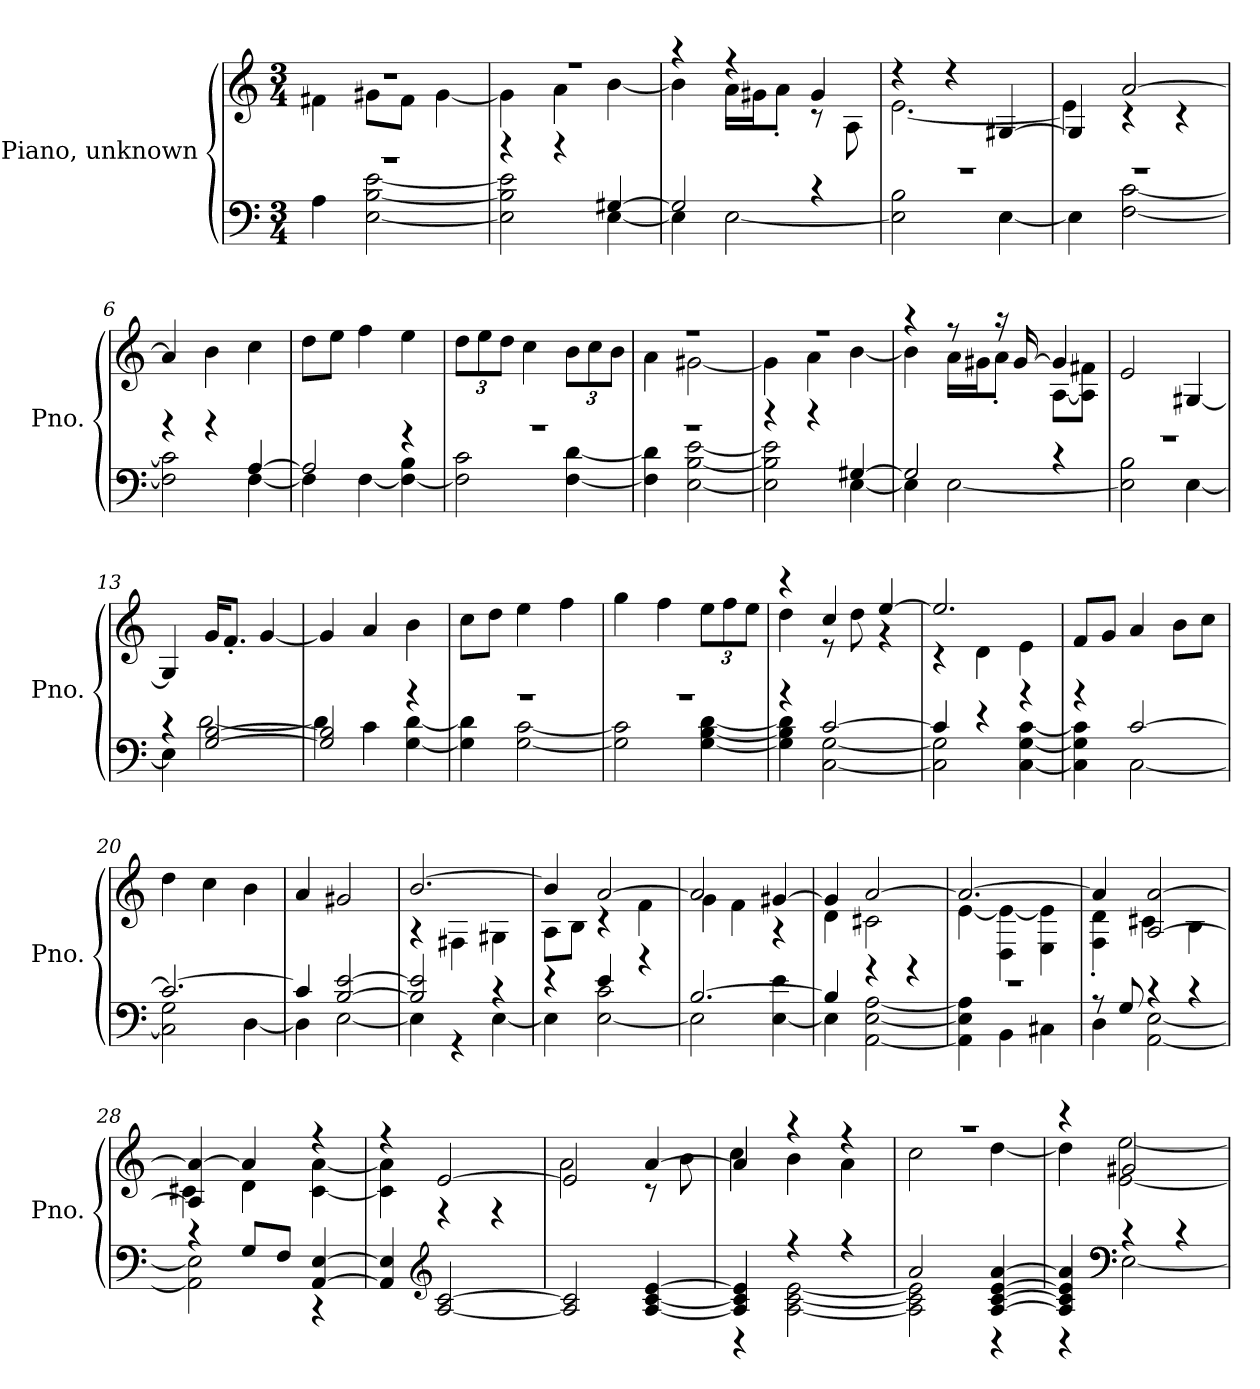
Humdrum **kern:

**kern	**kern
*part1	*part1
*staff2	*staff1
*I"Piano, unknown	*
*I'Pno.	*
*clefF4	*clefG2
*k[]	*k[]
*M3/4	*M3/4
*MM155	*MM155
=1	=1
*^	*^
2.r	4A\	2.r	4f#X\
.	[2E\ [2B\ [2e\	.	8g#X\L
.	.	.	8f#\J
.	.	.	[4g#\
=2	=2	=2	=2
4r	2E\] 2B\] 2e\]	2.r	4g#\]
4r	.	.	4a\
[4G#X/	[4E\	.	[4b\
=3	=3	=3	=3
2G#/]	4E\]	4r	4b\]
.	[2E\	4r	16a\LL
.	.	.	16g#X\J
.	.	.	8a'\J
4r	.	4g#/	8r
.	.	.	8A\
=4	=4	=4	=4
2.r	2E\] 2B\	4r	[2.e\
.	.	4r	.
.	[4E\	[4G#X/	.
=5	=5	=5	=5
2.r	4E\]	4G#/]	4e\]
.	[2F\ [2c\	[2a/	4r
.	.	.	4r
*	*	*v	*v
=6	=6	=6
4r	2F\] 2c\]	4a/]
4r	.	4b\
[4A/	[4F\	4cc\
=7	=7	=7
2A/]	4F\]	8dd\L
.	.	8ee\J
.	[4F\	4ff\
4r	4F\_ 4B\	4ee\
!!LO:LB:g=z
=8	=8	=8
*	*	*Xbrackettup
2.r	2F\] 2c\	12dd\L
.	.	12ee\
.	.	12dd\J
.	.	4cc\
.	[4F\ [4d\	12b\L
.	.	12cc\
.	.	12b\J
=9	=9	=9
*	*	*^
2.r	4F\] 4d\]	2.r	4a\
.	[2E\ [2B\ [2e\	.	[2g#X\
=10	=10	=10	=10
4r	2E\] 2B\] 2e\]	2.r	4g#\]
4r	.	.	4a\
[4G#X/	[4E\	.	[4b\
=11	=11	=11	=11
2G#/]	4E\]	4r	4b\]
.	[2E\	8r	16a\LL
.	.	.	16g#X\J
.	.	16r	8a'\J
.	.	[16g#/	.
4r	.	4g#/]	[8A\L
.	.	.	8A\] 8f#X\J
*	*	*v	*v
=12	=12	=12
2.r	2E\] 2B\	2e/
.	[4E\	[4G#X/
=13	=13	=13
4r	4E\]	4G#/]
[2G/ [2B/	[2d\	16g/KL
.	.	8.f'/J
.	.	[4g/
=14	=14	=14
2G/] 2B/]	4d\]	4g/]
.	4c\	4a/
4r	[4G\ [4d\	4b\
!!LO:LB:g=z
=15	=15	=15
2.r	4G\] 4d\]	8cc\L
.	.	8dd\J
.	[2G\ [2c\	4ee\
.	.	4ff\
=16	=16	=16
2.r	2G\] 2c\]	4gg\
.	.	4ff\
.	[4G\ [4B\ [4d\	12ee\L
.	.	12ff\
.	.	12ee\J
=17	=17	=17
*	*	*^
4r	4G\] 4B\] 4d\]	4r	4dd\
[2c/	[2C\ [2G\	4cc/	8r
.	.	.	8dd\
.	.	[4ee/	4r
=18	=18	=18	=18
4c/]	2C\] 2G\]	2.ee/]	4r
4r	.	.	4d\
4r	[4C\ [4G\ [4c\	.	4e\
*	*	*v	*v
=19	=19	=19
4r	4C\] 4G\] 4c\]	8f/L
.	.	8g/J
[2c/	[2C\	4a/
.	.	8b\L
.	.	8cc\J
=20	=20	=20
2.c/_	2C\] 2G\	4dd\
.	.	4cc\
.	[4D\	4b\
=21	=21	=21
4c/]	4D\]	4a/
[2B/ [2e/	[2E\	2g#X/
=22	=22	=22
*	*	*^
2B/] 2e/]	4E\]	[2.b/	4r
.	4r	.	4F#X\
4r	[4E\	.	4G#X\
!!LO:LB:g=z	!!
=23	=23	=23	=23
4r	4E\]	4b/]	8A\L
.	.	.	8B\J
4e/	[2E\ 2c\	[2a/	4r
4r	.	.	4f\
=24	=24	=24	=24
[2.B/	2E\]	2a/]	4g\
.	.	.	4f\
.	[4E\ 4e\	[4g#X/	4r
=25	=25	=25	=25
4B/]	4E\]	4g#/]	4d\
4r	[2AA\ [2E\ [2A\	[2a/	2c#X\
4r	.	.	.
=26	=26	=26	=26
2.r	4AA\] 4E\] 4A\]	2.a/_	[4e\
.	4BB\	.	4D\ 4e\_
.	4C#X\	.	4E\ 4e\]
=27	=27	=27	=27
8r	4D\	4a/]	4F\' 4d\'
8G/	.	.	.
4r	[2AA\ [2E\	[2A/ [2a/	4c#X\
4r	.	.	4B\
=28	=28	=28	=28
4r	2AA\] 2E\]	4A/] 4a/_	4c#X\
8G/L	.	4a/]	4d\
8F/J	.	.	.
[4AA/ [4E/	4r	4r	[4c#\ [4a\
*v	*v	*	*
=29	=29	=29
4AA/] 4E/]	4r	4c#\] 4a\]
*clefG2	*	*
[2A/ [2c/	[2e/	4r
.	.	4r
=30	=30	=30
2A/] 2c/]	2e/]	2a\
[4A/ [4c/ [4e/	[4a/	8r
.	.	8b\
!!LO:LB:g=z	!!
=31	=31	=31
*^	*	*
4A/] 4c/] 4e/]	4r	4a/]	4cc\
4r	[2A\ [2c\ [2e\	4r	4b\
4r	.	4r	4a\
=32	=32	=32	=32
2a/	2A\] 2c\] 2e\]	2.r	2cc\
[4A/ [4c/ [4e/ [4a/	4r	.	[4dd\
=33	=33	=33	=33
4A/] 4c/] 4e/] 4a/]	4r	4r	4dd\]
*clefF4	*	*	*
4r	[2E\	2g#X/	[2e\ [2ee\
4r	.	.	.
*v	*v	*	*
*	*v	*v
=	=
*-	*-
